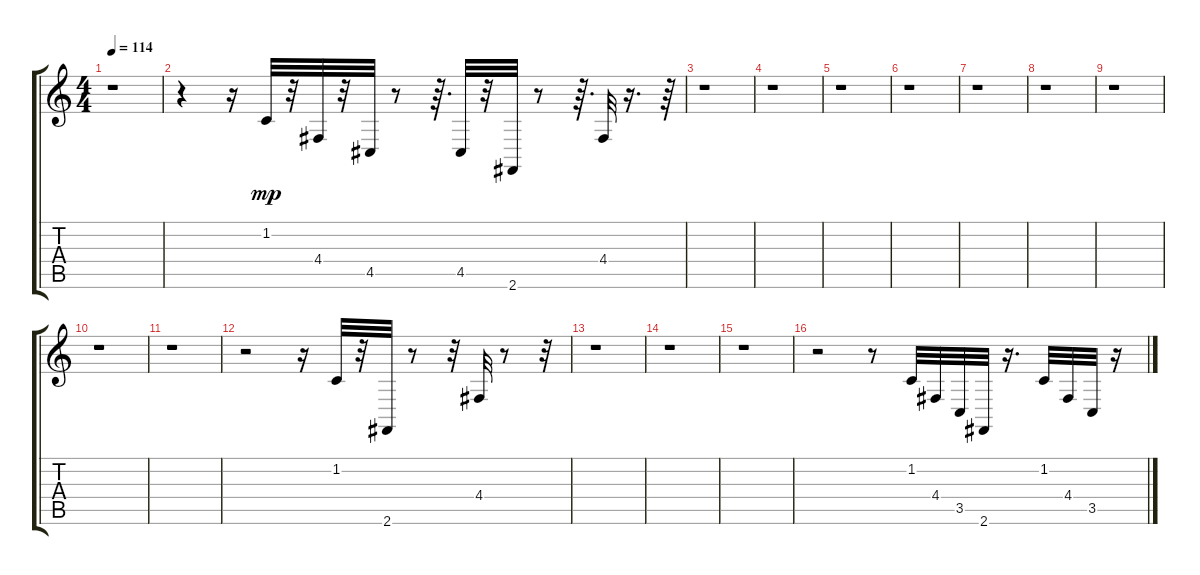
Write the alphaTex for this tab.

\track "" {instrument melodictom}
\staff {score tabs}
\tuning (E4 B3 G3 D3 A2 E2) {hide}
\ts (4 4)
\tempo 114
\clef g2
\ks c
r.1{dy mp} |
r.4 r.16 1.2.32 r.32 4.4.32 r.32 4.5.32 r.8 r.64{d} 4.5.32 r.32 2.6.32 r.8 r.64{d} 4.4.32 r.16{d} r.64 |
r.1 |
r.1 |
r.1 |
r.1 |
r.1 |
r.1 |
r.1 |
r.1 |
r.1 |
r.2 r.16 1.2.32 r.32 2.6.32 r.8 r.32 4.4.32 r.8 r.32 |
r.1 |
r.1 |
r.1 |
r.2 r.8 1.2.32 4.4.32 3.5.32 2.6.32 r.16{d} 1.2.32 4.4.32 3.5.32 r.16
